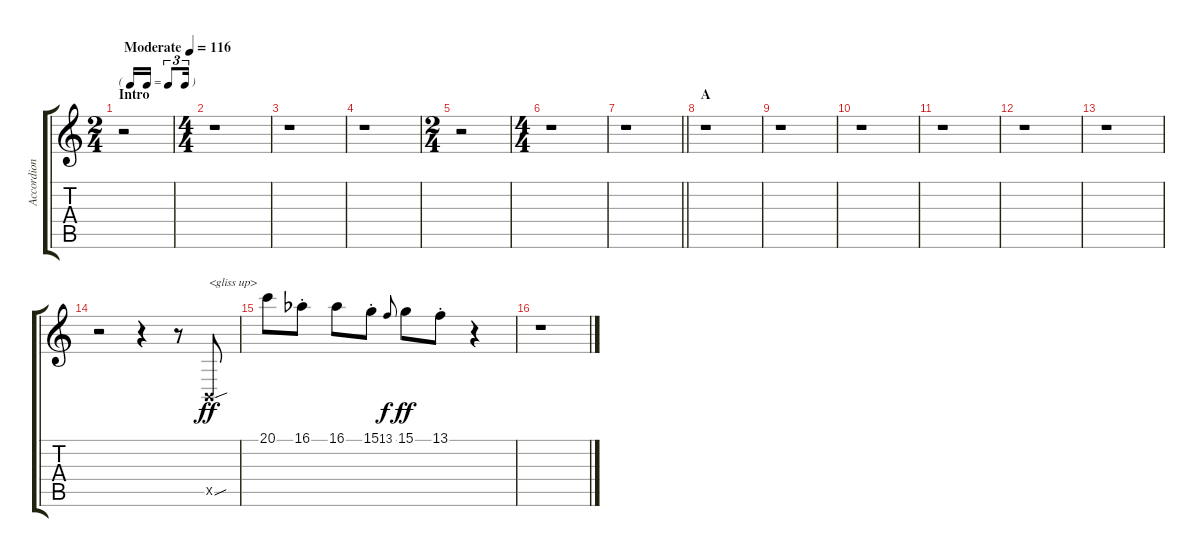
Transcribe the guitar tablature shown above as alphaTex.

\track ("Accordion" "Accordion") {instrument accordion}
\staff {score tabs}
\tuning (E4 B3 G3 D3 A2 E2) {hide}
\ts (2 4)
\tf triplet16th
\section ("" "Intro")
\tempo (116 "Moderate")
\clef g2
\ks c
r.2{dy ff instrument accordion} |
\ts (4 4)
r.1 |
r.1 |
r.1 |
\ts (2 4)
r.2 |
\ts (4 4)
r.1 |
\barLineRight lightlight
r.1 |
\section ("" "A")
r.1 |
r.1 |
r.1 |
r.1 |
r.1 |
r.1 |
r.2 r.4 r.8 2.5{sou x}.8{txt "<gliss up>"} |
20.1.8 16.1{st acc b}.8 16.1{acc b}.8 15.1{st}.8 13.1.8{gr onbeat dy f} 15.1.8{dy ff} 13.1{st}.8 r.4 |
r.1
